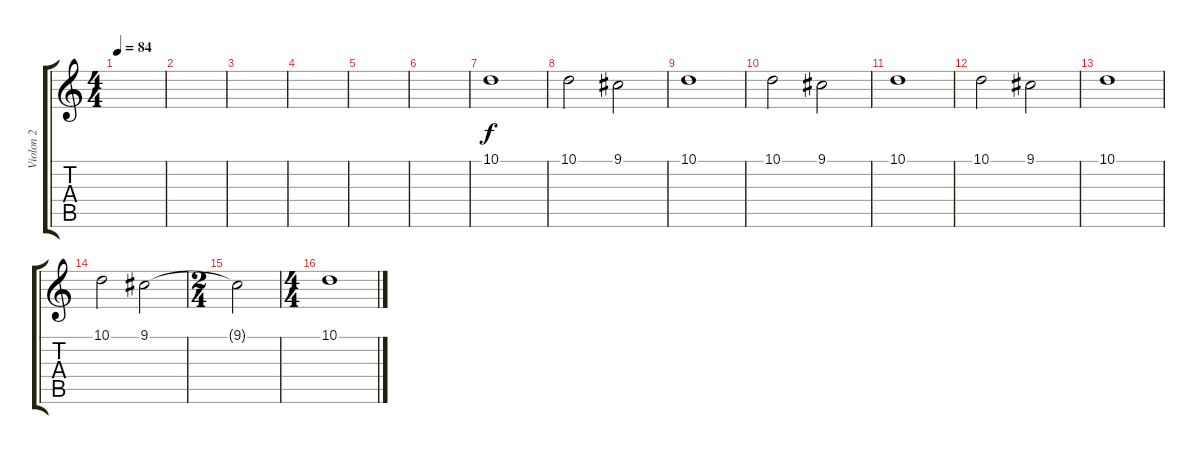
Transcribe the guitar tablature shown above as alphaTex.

\track ("Violon 2" "Violon 2") {instrument violin}
\staff {score tabs}
\tuning (E4 B3 G3 D3 A2 E2) {hide}
\ts (4 4)
\tempo 84
\clef g2
\ks c
|
|
|
|
|
|
10.1.1 |
10.1.2 9.1.2 |
10.1.1 |
10.1.2 9.1.2 |
10.1.1 |
10.1.2 9.1.2 |
10.1.1 |
10.1.2 9.1.2 |
\ts (2 4)
9.1{t}.2 |
\ts (4 4)
10.1.1
